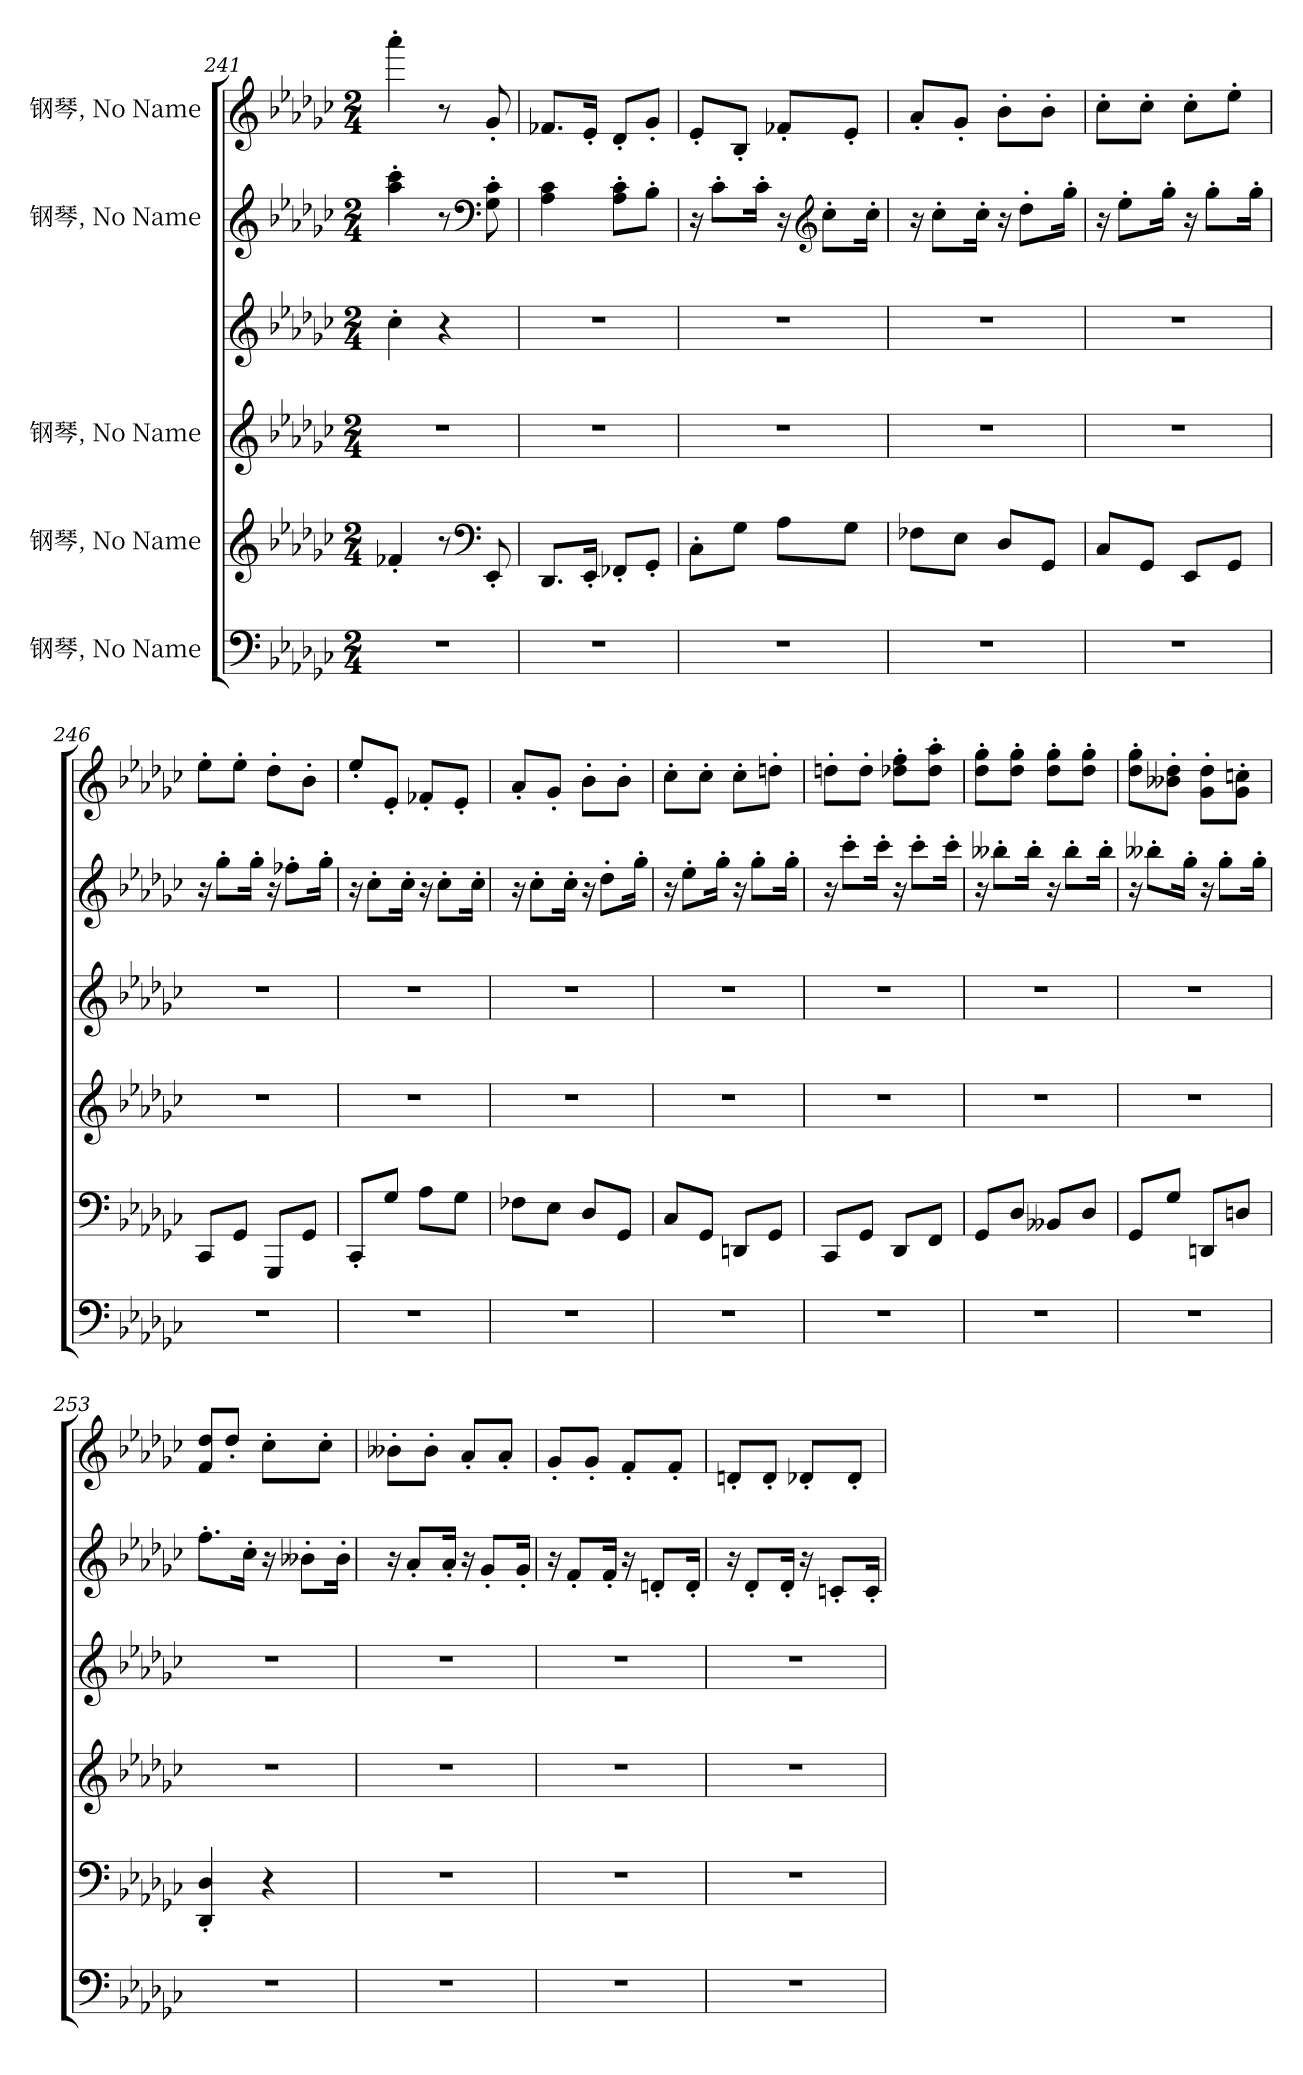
**kern	**kern	**kern	**kern	**kern	**kern
*part5	*part4	*part3	*part3	*part2	*part1
*staff6	*staff5	*staff4	*staff3	*staff2	*staff1
*I"钢琴, No Name	*I"钢琴, No Name	*I"钢琴, No Name	*	*I"钢琴, No Name	*I"钢琴, No Name
*clefF4	*clefG2	*clefG2	*clefG2	*clefG2	*clefG2
*k[b-e-a-d-g-c-]	*k[b-e-a-d-g-c-]	*k[b-e-a-d-g-c-]	*k[b-e-a-d-g-c-]	*k[b-e-a-d-g-c-]	*k[b-e-a-d-g-c-]
*M2/4	*M2/4	*M2/4	*M2/4	*M2/4	*M2/4
*MM156	*MM156	*MM156	*MM156	*MM156	*MM156
=241	=241	=241	=241	=241	=241
2r	4f-X'/	2r	4cc-'\	4aa-\' 4ccc-\'	4aaa-'\
.	8r	.	4r	8r	8r
*	*clefF4	*	*	*clefF4	*
.	8EE-'/	.	.	8G-\' 8c-\'	8g-'/
=242	=242	=242	=242	=242	=242
2r	8.DD-/L	2r	2r	4A-\ 4c-\	8.f-X/L
.	16EE-'/Jk	.	.	.	16e-'/Jk
.	8FF-X'/L	.	.	8A-\' 8c-\'L	8d-'/L
.	8GG-'/J	.	.	8B-'\J	8g-'/J
=243	=243	=243	=243	=243	=243
2r	8C-'\L	2r	2r	16r	8e-'/L
.	.	.	.	8c-'\L	.
.	8G-\J	.	.	.	8B-'/J
.	.	.	.	16c-'\Jk	.
.	8A-\L	.	.	16r	8f-X'/L
*	*	*	*	*clefG2	*
.	.	.	.	8cc-'\L	.
.	8G-\J	.	.	.	8e-'/J
.	.	.	.	16cc-'\Jk	.
=244	=244	=244	=244	=244	=244
2r	8F-X\L	2r	2r	16r	8a-'/L
.	.	.	.	8cc-'\L	.
.	8E-\J	.	.	.	8g-'/J
.	.	.	.	16cc-'\Jk	.
.	8D-/L	.	.	16r	8b-'\L
.	.	.	.	8dd-'\L	.
.	8GG-/J	.	.	.	8b-'\J
.	.	.	.	16gg-'\Jk	.
=245	=245	=245	=245	=245	=245
2r	8C-/L	2r	2r	16r	8cc-'\L
.	.	.	.	8ee-'\L	.
.	8GG-/J	.	.	.	8cc-'\J
.	.	.	.	16gg-'\Jk	.
.	8EE-/L	.	.	16r	8cc-'\L
.	.	.	.	8gg-'\L	.
.	8GG-/J	.	.	.	8ee-'\J
.	.	.	.	16gg-'\Jk	.
!!LO:PB:g=z
=246	=246	=246	=246	=246	=246
2r	8CC-/L	2r	2r	16r	8ee-'\L
.	.	.	.	8gg-'\L	.
.	8GG-/J	.	.	.	8ee-'\J
.	.	.	.	16gg-'\Jk	.
.	8GGG-/L	.	.	16r	8dd-'\L
.	.	.	.	8ff-X'\L	.
.	8GG-/J	.	.	.	8b-'\J
.	.	.	.	16gg-'\Jk	.
=247	=247	=247	=247	=247	=247
2r	8CC-'/L	2r	2r	16r	8ee-'/L
.	.	.	.	8cc-'\L	.
.	8G-/J	.	.	.	8e-'/J
.	.	.	.	16cc-'\Jk	.
.	8A-\L	.	.	16r	8f-X'/L
.	.	.	.	8cc-'\L	.
.	8G-\J	.	.	.	8e-'/J
.	.	.	.	16cc-'\Jk	.
=248	=248	=248	=248	=248	=248
2r	8F-X\L	2r	2r	16r	8a-'/L
.	.	.	.	8cc-'\L	.
.	8E-\J	.	.	.	8g-'/J
.	.	.	.	16cc-'\Jk	.
.	8D-/L	.	.	16r	8b-'\L
.	.	.	.	8dd-'\L	.
.	8GG-/J	.	.	.	8b-'\J
.	.	.	.	16gg-'\Jk	.
=249	=249	=249	=249	=249	=249
2r	8C-/L	2r	2r	16r	8cc-'\L
.	.	.	.	8ee-'\L	.
.	8GG-/J	.	.	.	8cc-'\J
.	.	.	.	16gg-'\Jk	.
.	8DDn/L	.	.	16r	8cc-'\L
.	.	.	.	8gg-'\L	.
.	8GG-/J	.	.	.	8ddn'\J
.	.	.	.	16gg-'\Jk	.
=250	=250	=250	=250	=250	=250
2r	8CC-/L	2r	2r	16r	8ddn'\L
.	.	.	.	8ccc-'\L	.
.	8GG-/J	.	.	.	8dd'\J
.	.	.	.	16ccc-'\Jk	.
.	8DD-/L	.	.	16r	8dd-X\' 8ff\'L
.	.	.	.	8ccc-'\L	.
.	8FF/J	.	.	.	8dd-\' 8aa-\'J
.	.	.	.	16ccc-'\Jk	.
!!LO:LB:g=z
=251	=251	=251	=251	=251	=251
2r	8GG-/L	2r	2r	16r	8dd-\' 8gg-\'L
.	.	.	.	8bb--X'\L	.
.	8D-/J	.	.	.	8dd-\' 8gg-\'J
.	.	.	.	16bb--'\Jk	.
.	8BB--X/L	.	.	16r	8dd-\' 8gg-\'L
.	.	.	.	8bb--'\L	.
.	8D-/J	.	.	.	8dd-\' 8gg-\'J
.	.	.	.	16bb--'\Jk	.
=252	=252	=252	=252	=252	=252
2r	8GG-/L	2r	2r	16r	8dd-\' 8gg-\'L
.	.	.	.	8bb--X'\L	.
.	8G-/J	.	.	.	8b--X\' 8dd-\'J
.	.	.	.	16gg-'\Jk	.
.	8DDn/L	.	.	16r	8g-\' 8dd-\'L
.	.	.	.	8gg-'\L	.
.	8Dn/J	.	.	.	8g-\' 8ccn\'J
.	.	.	.	16gg-'\Jk	.
=253	=253	=253	=253	=253	=253
*	*	*	*	*	*MM152
2r	4DD-/' 4D-/'	2r	2r	8.ff'\L	8f/ 8dd-/L
.	.	.	.	.	8dd-'/J
.	.	.	.	16cc-'\Jk	.
.	4r	.	.	16r	8cc-'\L
.	.	.	.	8b--X'\L	.
.	.	.	.	.	8cc-'\J
.	.	.	.	16b--'\Jk	.
=254	=254	=254	=254	=254	=254
2r	2r	2r	2r	16r	8b--X'\L
.	.	.	.	8a-'/L	.
.	.	.	.	.	8b--'\J
.	.	.	.	16a-'/Jk	.
.	.	.	.	16r	8a-'/L
.	.	.	.	8g-'/L	.
.	.	.	.	.	8a-'/J
.	.	.	.	16g-'/Jk	.
=255	=255	=255	=255	=255	=255
2r	2r	2r	2r	16r	8g-'/L
.	.	.	.	8f'/L	.
.	.	.	.	.	8g-'/J
.	.	.	.	16f'/Jk	.
.	.	.	.	16r	8f'/L
.	.	.	.	8dn'/L	.
.	.	.	.	.	8f'/J
.	.	.	.	16d'/Jk	.
!!LO:PB:g=z
=256	=256	=256	=256	=256	=256
2r	2r	2r	2r	16r	8dn'/L
.	.	.	.	8d-'/L	.
.	.	.	.	.	8d'/J
.	.	.	.	16d-'/Jk	.
.	.	.	.	16r	8d-X'/L
.	.	.	.	8cn'/L	.
.	.	.	.	.	8d-'/J
.	.	.	.	16c'/Jk	.
=	=	=	=	=	=
*-	*-	*-	*-	*-	*-
